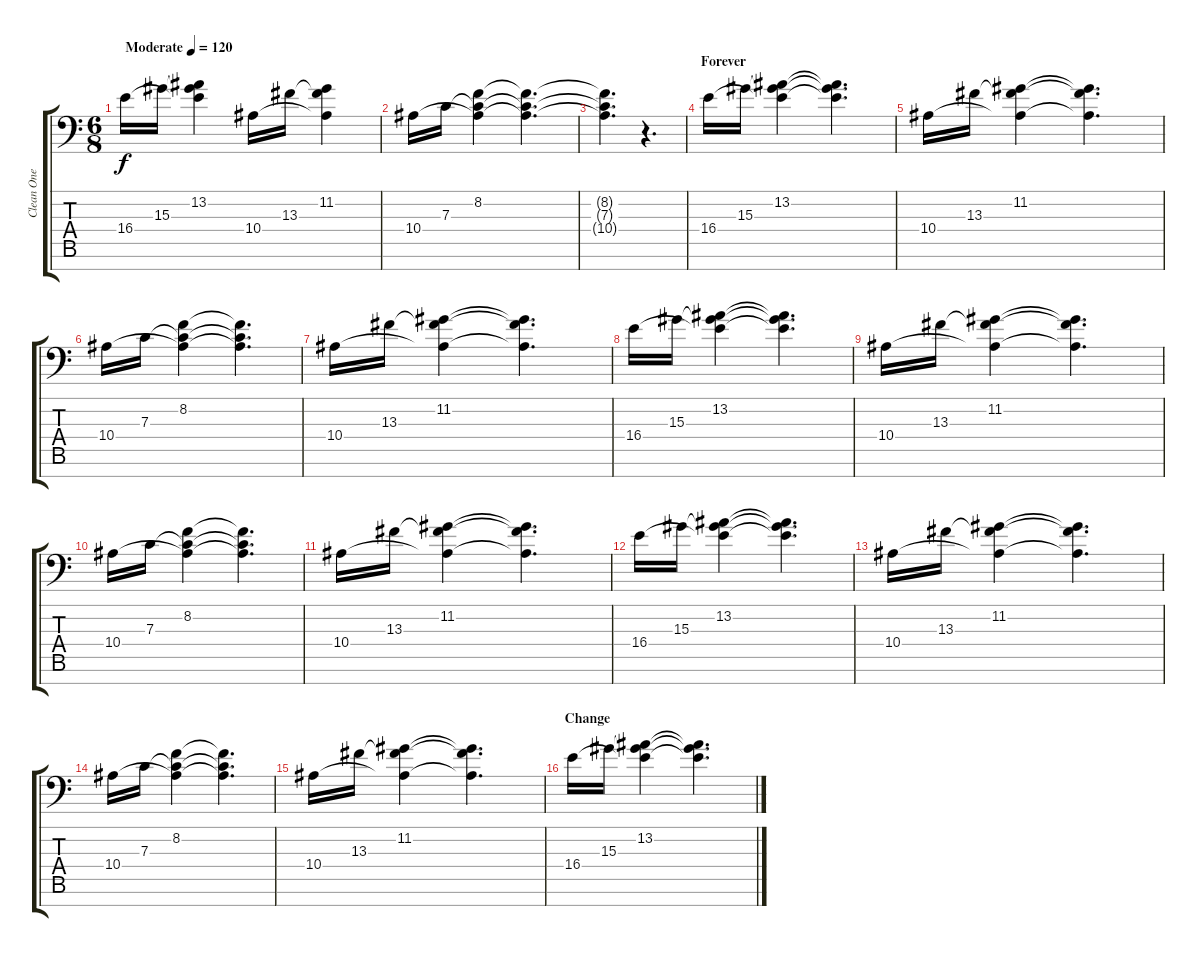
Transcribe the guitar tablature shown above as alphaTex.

\track ("Clean One Boost/Effects" "Clean One ") {instrument fx7echoes}
\staff {score tabs}
\tuning (D4 A3 F3 C3 G2 D2 A1) {hide}
\ts (6 8)
\tempo (120 "Moderate")
\clef f4
\ks c
16.4.16{dy f instrument fx7echoes} 15.3.16 (13.2 15.3{t} 16.4{t}).4 10.4.16 13.3.16 (11.2 13.3{t} 10.4{t}).4 |
10.4.16 7.3.16 (8.2 7.3{t} 10.4{t}).4 (8.2{t} 7.3{t} 10.4{t}).4{d} |
(8.2{t} 7.3{t} 10.4{t}).4{d} r.4{d} |
\section ("" "Forever")
16.4.16 15.3.16 (13.2 15.3{t} 16.4{t}).4 (13.2{t} 15.3{t} 16.4{t}).4{d} |
10.4.16 13.3.16 (11.2 13.3{t} 10.4{t}).4 (11.2{t} 13.3{t} 10.4{t}).4{d} |
10.4.16 7.3.16 (8.2 7.3{t} 10.4{t}).4 (8.2{t} 7.3{t} 10.4{t}).4{d} |
10.4.16 13.3.16 (11.2 13.3{t} 10.4{t}).4 (11.2{t} 13.3{t} 10.4{t}).4{d} |
16.4.16 15.3.16 (13.2 15.3{t} 16.4{t}).4 (13.2{t} 15.3{t} 16.4{t}).4{d} |
10.4.16 13.3.16 (11.2 13.3{t} 10.4{t}).4 (11.2{t} 13.3{t} 10.4{t}).4{d} |
10.4.16 7.3.16 (8.2 7.3{t} 10.4{t}).4 (8.2{t} 7.3{t} 10.4{t}).4{d} |
10.4.16 13.3.16 (11.2 13.3{t} 10.4{t}).4 (11.2{t} 13.3{t} 10.4{t}).4{d} |
16.4.16 15.3.16 (13.2 15.3{t} 16.4{t}).4 (13.2{t} 15.3{t} 16.4{t}).4{d} |
10.4.16 13.3.16 (11.2 13.3{t} 10.4{t}).4 (11.2{t} 13.3{t} 10.4{t}).4{d} |
10.4.16 7.3.16 (8.2 7.3{t} 10.4{t}).4 (8.2{t} 7.3{t} 10.4{t}).4{d} |
10.4.16 13.3.16 (11.2 13.3{t} 10.4{t}).4 (11.2{t} 13.3{t} 10.4{t}).4{d} |
\section ("" "Change")
16.4.16 15.3.16 (13.2 15.3{t} 16.4{t}).4 (13.2{t} 15.3{t} 16.4{t}).4{d}
